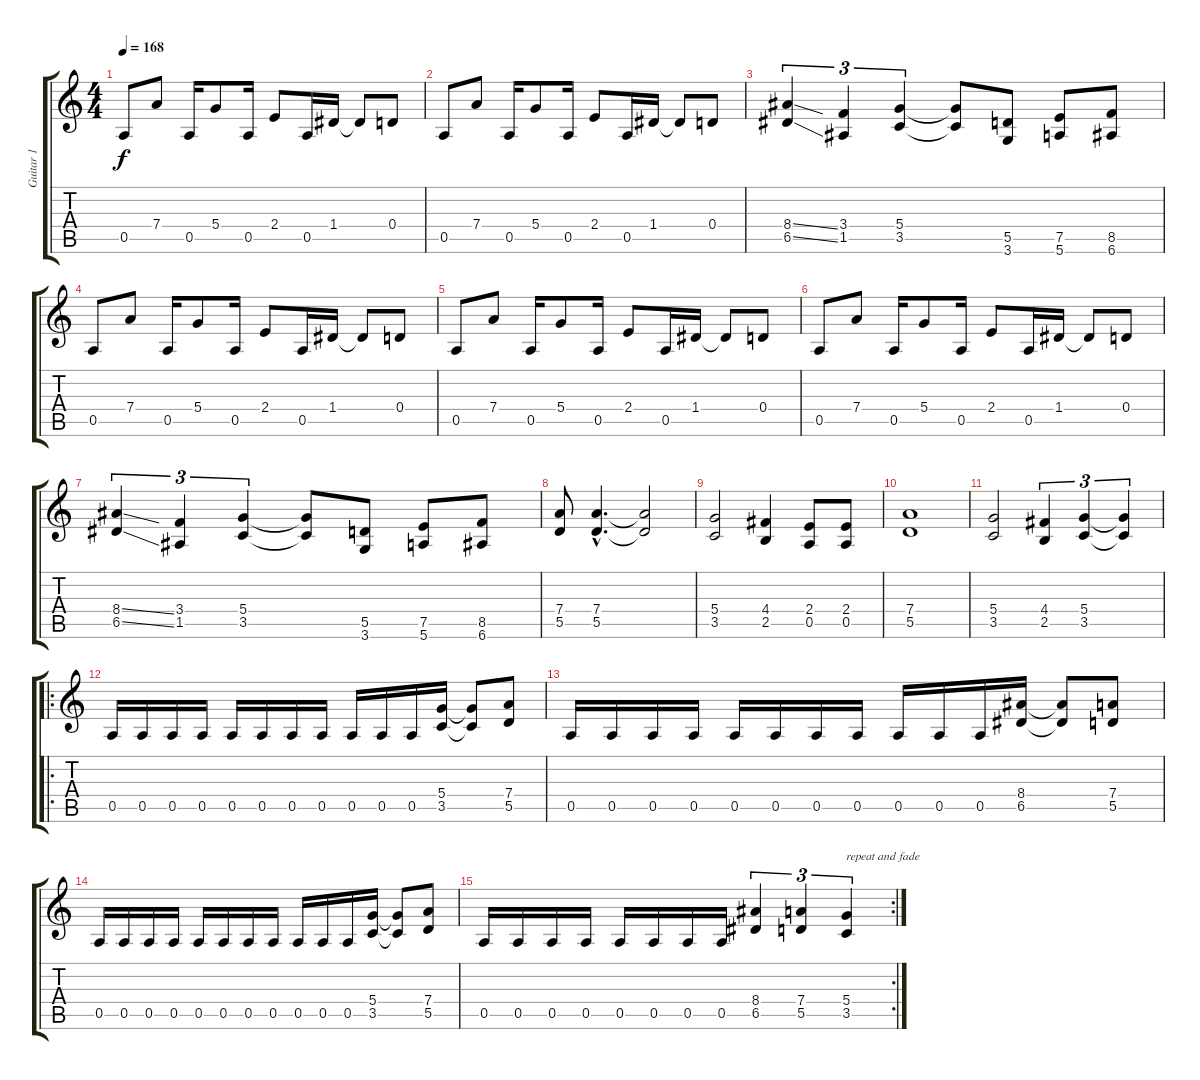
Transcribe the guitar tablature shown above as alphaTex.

\track ("Guitar 1" "Guitar 1") {instrument distortionguitar}
\staff {score tabs}
\tuning (E4 B3 G3 D3 A2 E2) {hide}
\ts (4 4)
\tempo 168
\clef g2
\ks c
0.5.8{dy f} 7.4.8 0.5.16 5.4.8 0.5.16 2.4.8 0.5.16 1.4.16 1.4{t}.8 0.4.8 |
0.5.8 7.4.8 0.5.16 5.4.8 0.5.16 2.4.8 0.5.16 1.4.16 1.4{t}.8 0.4.8 |
(8.4{ss} 6.5{ss}).4{tu (3 2)} (3.4 1.5).4{tu (3 2)} (5.4 3.5).4{tu (3 2)} (5.4{t} 3.5{t}).8 (5.5 3.6).8 (7.5 5.6).8 (8.5 6.6).8 |
0.5.8 7.4.8 0.5.16 5.4.8 0.5.16 2.4.8 0.5.16 1.4.16 1.4{t}.8 0.4.8 |
0.5.8 7.4.8 0.5.16 5.4.8 0.5.16 2.4.8 0.5.16 1.4.16 1.4{t}.8 0.4.8 |
0.5.8 7.4.8 0.5.16 5.4.8 0.5.16 2.4.8 0.5.16 1.4.16 1.4{t}.8 0.4.8 |
(8.4{ss} 6.5{ss}).4{tu (3 2)} (3.4 1.5).4{tu (3 2)} (5.4 3.5).4{tu (3 2)} (5.4{t} 3.5{t}).8 (5.5 3.6).8 (7.5 5.6).8 (8.5 6.6).8 |
(7.4 5.5).8 (7.4{hac} 5.5{hac}).4{d} (7.4{t} 5.5{t}).2 |
(5.4 3.5).2 (4.4 2.5).4 (2.4 0.5).8 (2.4 0.5).8 |
(7.4 5.5).1 |
(5.4 3.5).2 (4.4 2.5).4{tu (3 2)} (5.4 3.5).4{tu (3 2)} (5.4{t} 3.5{t}).4{tu (3 2)} |
\ro
0.5.16 0.5.16 0.5.16 0.5.16 0.5.16 0.5.16 0.5.16 0.5.16 0.5.16 0.5.16 0.5.16 (5.4 3.5).16 (5.4{t} 3.5{t}).8 (7.4 5.5).8 |
0.5.16 0.5.16 0.5.16 0.5.16 0.5.16 0.5.16 0.5.16 0.5.16 0.5.16 0.5.16 0.5.16 (8.4 6.5).16 (8.4{t} 6.5{t}).8 (7.4 5.5).8 |
0.5.16 0.5.16 0.5.16 0.5.16 0.5.16 0.5.16 0.5.16 0.5.16 0.5.16 0.5.16 0.5.16 (5.4 3.5).16 (5.4{t} 3.5{t}).8 (7.4 5.5).8 |
\rc 2
0.5.16 0.5.16 0.5.16 0.5.16 0.5.16 0.5.16 0.5.16 0.5.16 (8.4 6.5).4{tu (3 2)} (7.4 5.5).4{tu (3 2)} (5.4 3.5).4{tu (3 2) txt "repeat and fade"}
